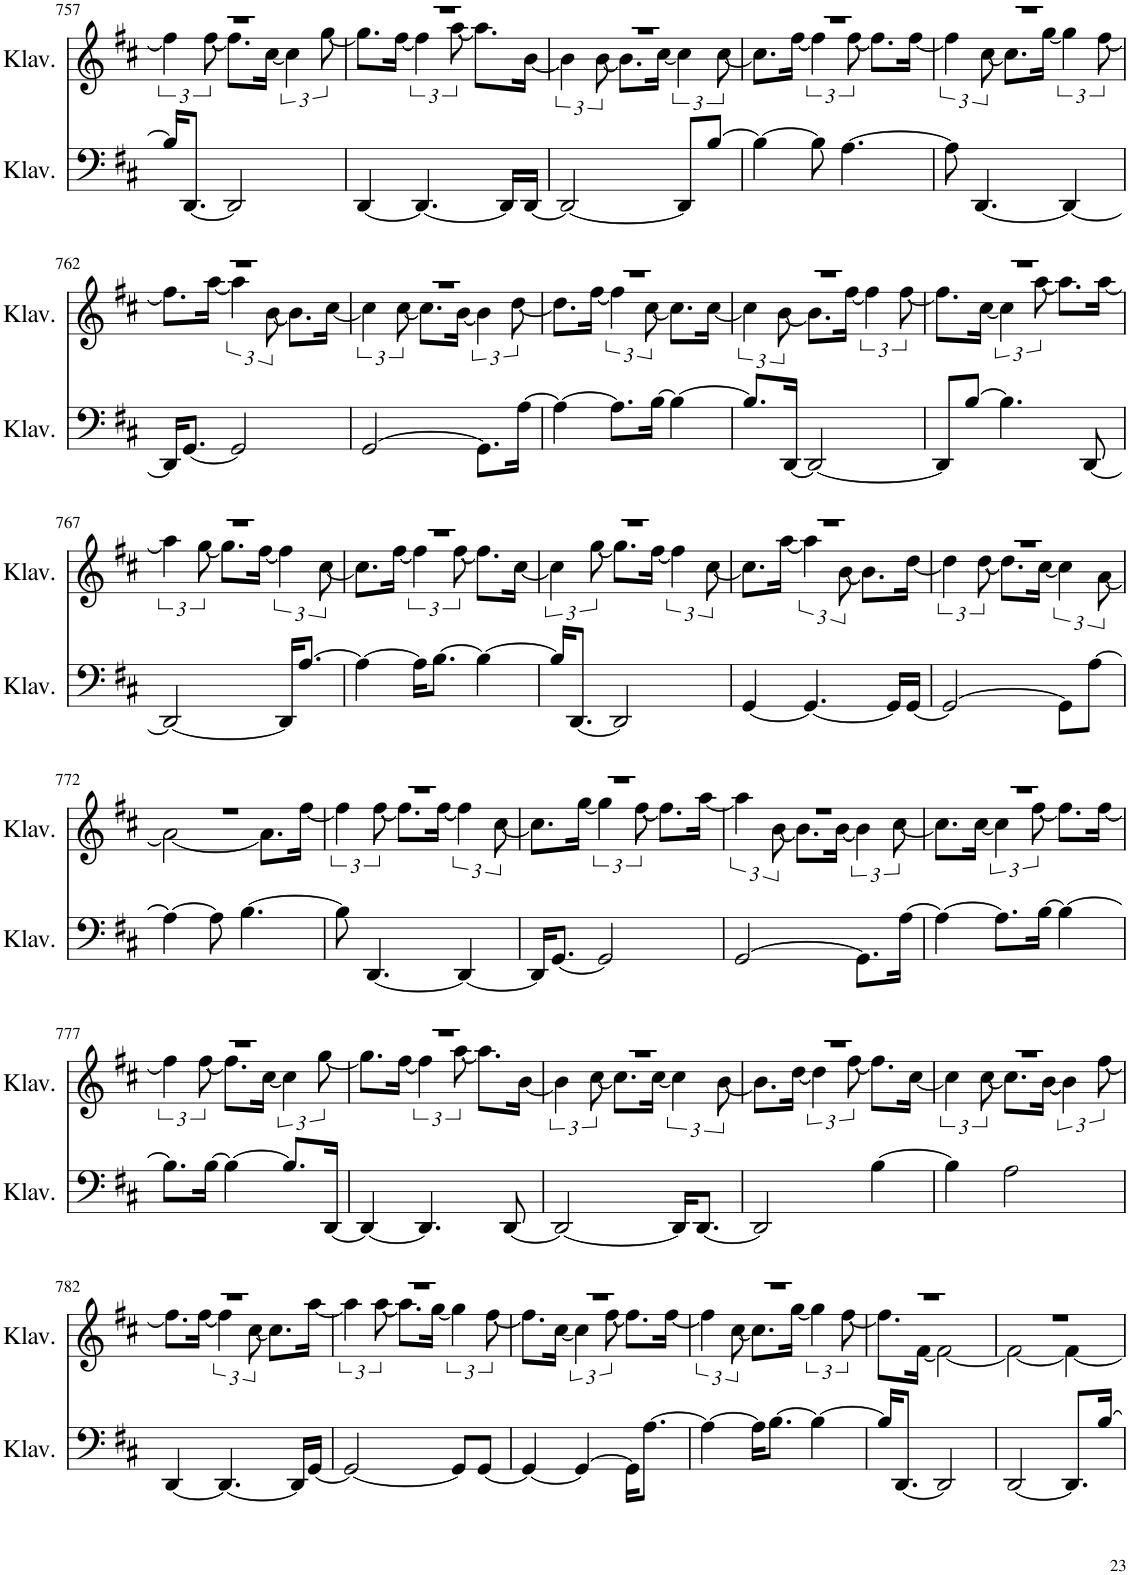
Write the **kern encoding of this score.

**kern	**kern
*part2	*part1
*staff2	*staff1
*I"Klavier	*I"Klavier
*I'Klav.	*I'Klav.
!!LO:PB:g=z
*clefF4	*clefG2
*k[f#c#]	*k[f#c#]
*M3/4	*M3/4
=757	=757
*	*^
16B/KL]	2.r	4ff#\]
[8.DD/J	.	.
2DD/]	.	8.ff#\L]
.	.	[16cc#\Jk
.	.	6cc#\]
.	.	[12gg\
=758	=758	=758
[4DD/	2.r	8.gg\L]
.	.	[16ff#\Jk
4.DD/_	.	6ff#\]
.	.	[12aa\
.	.	8.aa\L]
16DD/LL]	.	.
[16DD/JJ	.	[16b\Jk
=759	=759	=759
2DD/_	2.r	4b\]
.	.	8.b\L]
.	.	[16cc#\Jk
8DD/L]	.	4cc#\]
[8B/J	.	.
=760	=760	=760
4B\_	2.r	8.cc#\L]
.	.	[16ff#\Jk
8B\]	.	4ff#\]
[4.A\	.	.
.	.	8.ff#\L]
.	.	[16ff#\Jk
=761	=761	=761
8A\]	2.r	6ff#\]
[4.DD/	.	.
.	.	[12cc#\
.	.	8.cc#\L]
.	.	[16gg\Jk
4DD/_	.	6gg\]
.	.	[12ff#\
!!LO:LB:g=z	!!
=762	=762	=762
16DD/KL]	2.r	8.ff#\L]
[8.GG/J	.	.
.	.	[16aa\Jk
2GG/]	.	6aa\]
.	.	[12b\
.	.	8.b\L]
.	.	[16cc#\Jk
=763	=763	=763
[2GG/	2.r	4cc#\]
.	.	8.cc#\L]
.	.	[16b\Jk
8.GG\L]	.	6b\]
.	.	[12dd\
[16A\Jk	.	.
=764	=764	=764
4A\_	2.r	8.dd\L]
.	.	[16ff#\Jk
8.A\L]	.	6ff#\]
.	.	[12cc#\
[16B\Jk	.	.
4B\_	.	8.cc#\L]
.	.	[16cc#\Jk
=765	=765	=765
8.B/L]	2.r	6cc#\]
.	.	[12b\
[16DD/Jk	.	.
2DD/_	.	8.b\L]
.	.	[16ff#\Jk
.	.	4ff#\]
=766	=766	=766
8DD/L]	2.r	8.ff#\L]
[8B/J	.	.
.	.	[16cc#\Jk
4.B\]	.	6cc#\]
.	.	[12aa\
.	.	8.aa\L]
[8DD/	.	.
.	.	[16aa\Jk
!!LO:LB:g=z	!!
=767	=767	=767
2DD/_	2.r	6aa\]
.	.	[12gg\
.	.	8.gg\L]
.	.	[16ff#\Jk
16DD/KL]	.	6ff#\]
[8.A/J	.	.
.	.	[12cc#\
=768	=768	=768
4A\_	2.r	8.cc#\L]
.	.	[16ff#\Jk
16A\KL]	.	4ff#\]
[8.B\J	.	.
4B\_	.	8.ff#\L]
.	.	[16cc#\Jk
=769	=769	=769
16B/KL]	2.r	6cc#\]
[8.DD/J	.	.
.	.	[12gg\
2DD/]	.	8.gg\L]
.	.	[16ff#\Jk
.	.	6ff#\]
.	.	[12cc#\
=770	=770	=770
[4GG/	2.r	8.cc#\L]
.	.	[16aa\Jk
4.GG/_	.	6aa\]
.	.	[12b\
.	.	8.b\L]
16GG/LL]	.	.
[16GG/JJ	.	[16dd\Jk
=771	=771	=771
2GG/_	2.r	4dd\]
.	.	8.dd\L]
.	.	[16cc#\Jk
8GG\L]	.	6cc#\]
[8A\J	.	.
.	.	[12a\
!!LO:LB:g=z	!!
=772	=772	=772
4A\_	2.r	2a\_
8A\]	.	.
[4.B\	.	.
.	.	8.a\L]
.	.	[16ff#\Jk
=773	=773	=773
8B\]	2.r	4ff#\]
[4.DD/	.	.
.	.	8.ff#\L]
.	.	[16ff#\Jk
4DD/_	.	6ff#\]
.	.	[12cc#\
=774	=774	=774
16DD/KL]	2.r	8.cc#\L]
[8.GG/J	.	.
.	.	[16gg\Jk
2GG/]	.	6gg\]
.	.	[12ff#\
.	.	8.ff#\L]
.	.	[16aa\Jk
=775	=775	=775
[2GG/	2.r	6aa\]
.	.	[12b\
.	.	8.b\L]
.	.	[16b\Jk
8.GG\L]	.	6b\]
.	.	[12cc#\
[16A\Jk	.	.
=776	=776	=776
4A\_	2.r	8.cc#\L]
.	.	[16cc#\Jk
8.A\L]	.	6cc#\]
.	.	[12ff#\
[16B\Jk	.	.
4B\_	.	8.ff#\L]
.	.	[16ff#\Jk
!!LO:LB:g=z	!!
=777	=777	=777
8.B\L]	2.r	4ff#\]
[16B\Jk	.	.
4B\_	.	8.ff#\L]
.	.	[16cc#\Jk
8.B/L]	.	6cc#\]
.	.	[12gg\
[16DD/Jk	.	.
=778	=778	=778
4DD/_	2.r	8.gg\L]
.	.	[16ff#\Jk
4.DD/]	.	6ff#\]
.	.	[12aa\
.	.	8.aa\L]
[8DD/	.	.
.	.	[16b\Jk
=779	=779	=779
2DD/_	2.r	6b\]
.	.	[12cc#\
.	.	8.cc#\L]
.	.	[16cc#\Jk
16DD/KL]	.	6cc#\]
[8.DD/J	.	.
.	.	[12b\
=780	=780	=780
2DD/]	2.r	8.b\L]
.	.	[16dd\Jk
.	.	6dd\]
.	.	[12ff#\
[4B\	.	8.ff#\L]
.	.	[16cc#\Jk
=781	=781	=781
4B\]	2.r	4cc#\]
2A\	.	8.cc#\L]
.	.	[16b\Jk
.	.	6b\]
.	.	[12ff#\
!!LO:LB:g=z	!!
=782	=782	=782
[4DD/	2.r	8.ff#\L]
.	.	[16ff#\Jk
4.DD/_	.	6ff#\]
.	.	[12cc#\
.	.	8.cc#\L]
16DD/LL]	.	.
[16GG/JJ	.	[16aa\Jk
=783	=783	=783
2GG/_	2.r	4aa\]
.	.	8.aa\L]
.	.	[16gg\Jk
8GG/L]	.	6gg\]
[8GG/J	.	.
.	.	[12ff#\
=784	=784	=784
4GG/_	2.r	8.ff#\L]
.	.	[16cc#\Jk
4GG/_	.	6cc#\]
.	.	[12ff#\
16GG\KL]	.	8.ff#\L]
[8.A\J	.	.
.	.	[16ff#\Jk
=785	=785	=785
4A\_	2.r	6ff#\]
.	.	[12cc#\
16A\KL]	.	8.cc#\L]
[8.B\J	.	.
.	.	[16gg\Jk
4B\_	.	6gg\]
.	.	[12ff#\
=786	=786	=786
16B/KL]	2.r	8.ff#\L]
[8.DD/J	.	.
.	.	[16f#\Jk
2DD/]	.	2f#\_
=787	=787	=787
[2DD/	2.r	2f#\_
8.DD/L]	.	4f#\_
[16B/Jk	.	.
*	*v	*v
=	=
*-	*-
